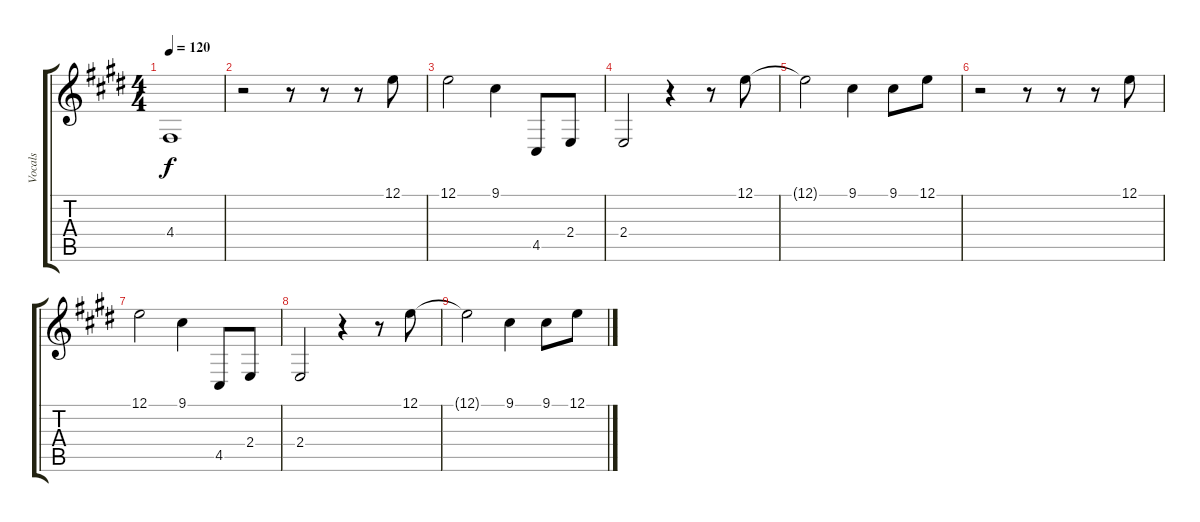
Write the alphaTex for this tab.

\track ("Vocals" "Vocals") {instrument lead1square}
\staff {score tabs}
\tuning (E4 B3 G3 D3 A2 E2) {hide}
\ts (4 4)
\tempo 120
\clef g2
\ks e
4.4.1{dy f} |
r.2 r.8 r.8 r.8 12.1.8 |
12.1.2 9.1.4 4.5.8 2.4.8 |
2.4.2 r.4 r.8 12.1.8 |
12.1{t}.2 9.1.4 9.1.8 12.1.8 |
r.2 r.8 r.8 r.8 12.1.8 |
12.1.2 9.1.4 4.5.8 2.4.8 |
2.4.2 r.4 r.8 12.1.8 |
12.1{t}.2 9.1.4 9.1.8 12.1.8
